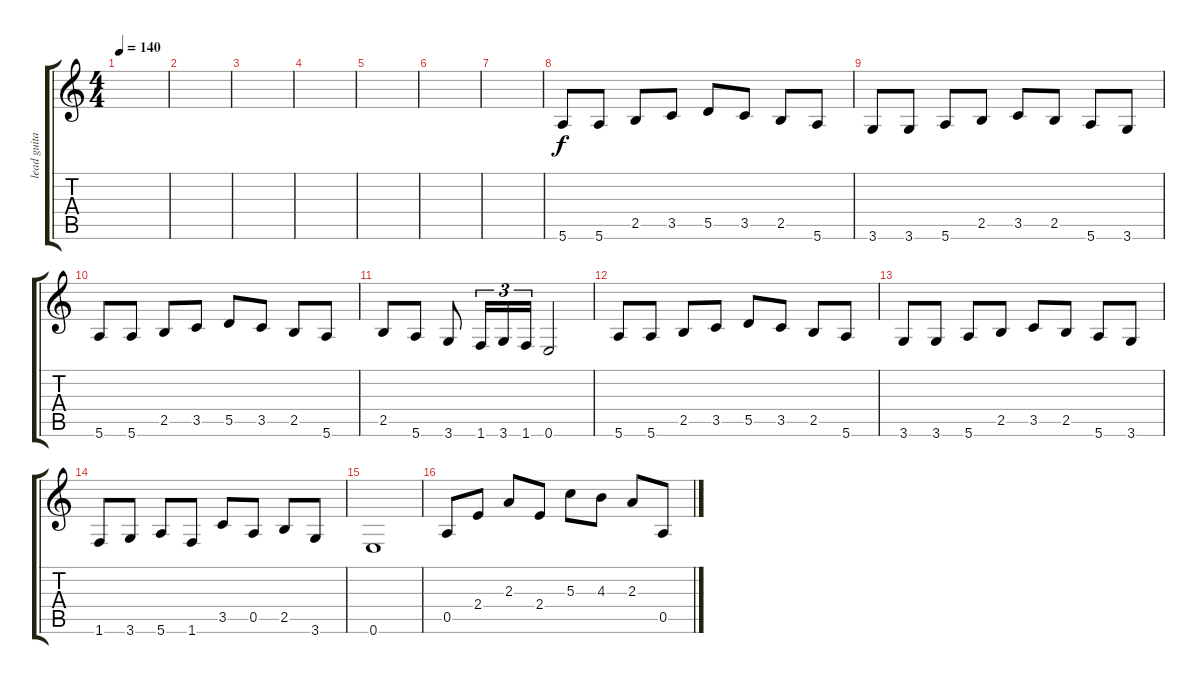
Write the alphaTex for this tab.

\track ("lead guitar" "lead guita") {instrument distortionguitar}
\staff {score tabs}
\tuning (E4 B3 G3 D3 A2 E2) {hide}
\ts (4 4)
\tempo 140
\clef g2
\ks c
|
|
|
|
|
|
|
5.6.8 5.6.8 2.5.8 3.5.8 5.5.8 3.5.8 2.5.8 5.6.8 |
3.6.8 3.6.8 5.6.8 2.5.8 3.5.8 2.5.8 5.6.8 3.6.8 |
5.6.8 5.6.8 2.5.8 3.5.8 5.5.8 3.5.8 2.5.8 5.6.8 |
2.5.8 5.6.8 3.6.8 1.6.16{tu (3 2)} 3.6.16{tu (3 2)} 1.6.16{tu (3 2)} 0.6.2 |
5.6.8 5.6.8 2.5.8 3.5.8 5.5.8 3.5.8 2.5.8 5.6.8 |
3.6.8 3.6.8 5.6.8 2.5.8 3.5.8 2.5.8 5.6.8 3.6.8 |
1.6.8 3.6.8 5.6.8 1.6.8 3.5.8 0.5.8 2.5.8 3.6.8 |
0.6.1 |
0.5.8 2.4.8 2.3.8 2.4.8 5.3.8 4.3.8 2.3.8 0.5.8
